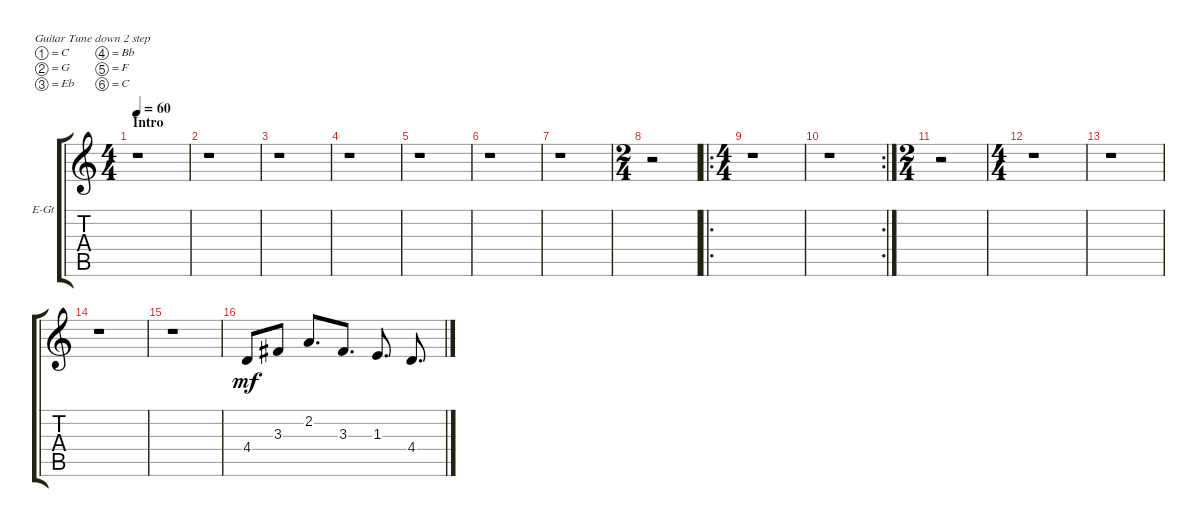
\bracketExtendMode groupsimilarinstruments
\firstSystemTrackNameOrientation horizontal
\otherSystemsTrackNameOrientation horizontal
\track ("Rhythm Guitar" "E-Gt") {instrument distortionguitar}
\staff {score tabs}
\tuning (C4 G3 Eb3 Bb2 F2 C2)
\ts (4 4)
\beaming (8 2 2 2 2)
\section ("" "Intro")
\tempo 60
\clef g2
\ks c
r.1{dy mf instrument distortionguitar} |
r.1 |
r.1 |
r.1 |
r.1 |
r.1 |
r.1 |
\ts (2 4)
r.2 |
\ro
\ts (4 4)
r.1 |
\rc 2
r.1 |
\ts (2 4)
r.2 |
\ts (4 4)
r.1 |
r.1 |
r.1 |
r.1 |
4.4.8 3.3{acc #}.8 2.2.8{d} 3.3{acc #}.8{d} 1.3.8{d} 4.4.8{d}
